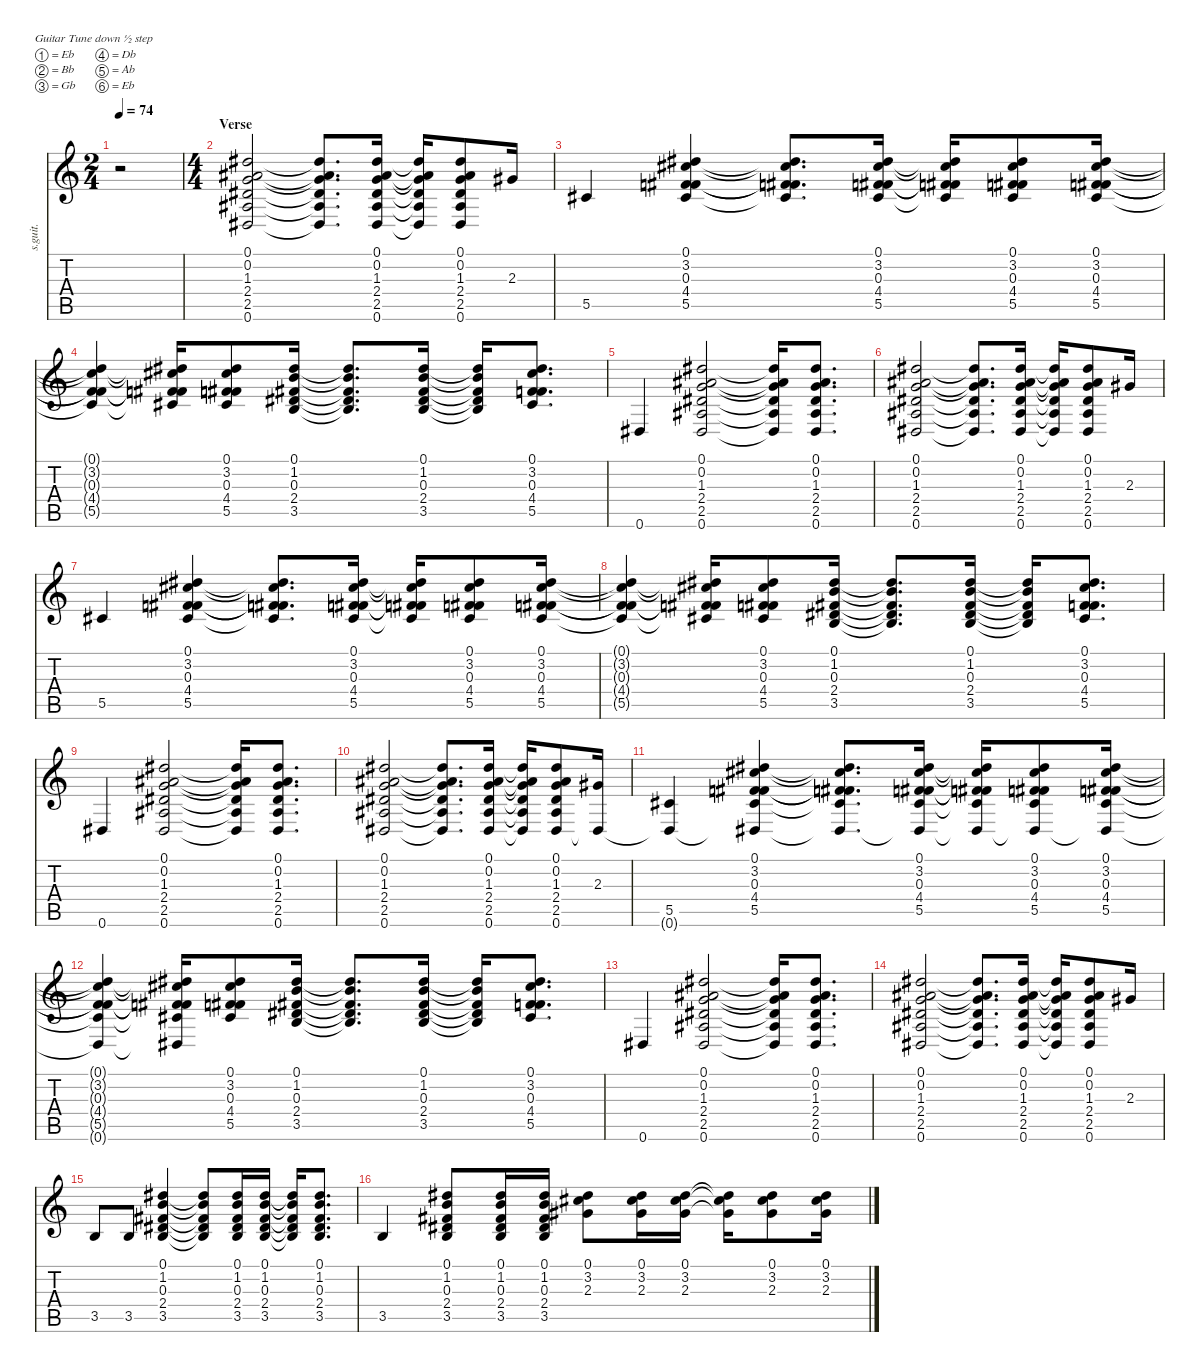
\defaultSystemsLayout 4
\hideDynamics
\bracketExtendMode nobrackets
\track ("Pat Smear" "s.guit.") {instrument acousticguitarsteel}
\staff {score tabs}
\tuning (Eb4 Bb3 Gb3 Db3 Ab2 Eb2)
\ts (2 4)
\tempo 74
\clef g2
\ks c
r.2{dy f instrument acousticguitarsteel} |
\ts (4 4)
\section ("" "Verse")
(0.1{acc #} 0.2{acc #} 1.3 2.4{acc #} 2.5{acc #} 0.6{acc #}).2 (0.1{t acc #} 0.2{t acc #} 1.3{t} 2.4{t acc #} 2.5{t acc #} 0.6{t acc #}).8{d} (0.1{acc #} 0.2{acc #} 1.3 2.4{acc #} 2.5{acc #} 0.6{acc #}).16 (0.1{t acc #} 0.2{t acc #} 1.3{t} 2.4{t acc #} 2.5{t acc #} 0.6{t acc #}).16 (0.1{acc #} 0.2{acc #} 1.3 2.4{acc #} 2.5{acc #} 0.6{acc #}).8 2.3{acc #}.16 |
5.5{acc #}.4 (0.1{acc #} 3.2{acc #} 0.3{acc #} 4.4 5.5{acc #}).4 (0.1{t acc #} 3.2{t acc #} 0.3{t acc #} 4.4{t} 5.5{t acc #}).8{d} (0.1{acc #} 3.2{acc #} 0.3{acc #} 4.4 5.5{acc #}).16 (0.1{t acc #} 3.2{t acc #} 0.3{t acc #} 4.4{t} 5.5{t acc #}).16 (0.1{acc #} 3.2{acc #} 0.3{acc #} 4.4 5.5{acc #}).8 (0.1{acc #} 3.2{acc #} 0.3{acc #} 4.4 5.5{acc #}).16 |
(0.1{t acc #} 3.2{t acc #} 0.3{t acc #} 4.4{t} 5.5{t acc #}).4 (0.1{t acc #} 3.2{t acc #} 0.3{t acc #} 4.4{t} 5.5{t acc #}).16 (0.1{acc #} 3.2{acc #} 0.3{acc #} 4.4 5.5{acc #}).8 (0.1{acc #} 1.2 0.3{acc #} 2.4{acc #} 3.5).16 (0.1{t acc #} 1.2{t} 0.3{t acc #} 2.4{t acc #} 3.5{t}).8{d} (0.1{acc #} 1.2 0.3{acc #} 2.4{acc #} 3.5).16 (0.1{t acc #} 1.2{t} 0.3{t acc #} 2.4{t acc #} 3.5{t}).16 (0.1{acc #} 3.2{acc #} 0.3{acc #} 4.4 5.5{acc #}).8{d} |
0.6{acc #}.4 (0.1{acc #} 0.2{acc #} 1.3 2.4{acc #} 2.5{acc #} 0.6{acc #}).2 (0.1{t acc #} 0.2{t acc #} 1.3{t} 2.4{t acc #} 2.5{t acc #} 0.6{t acc #}).16 (0.1{acc #} 0.2{acc #} 1.3 2.4{acc #} 2.5{acc #} 0.6{acc #}).8{d} |
(0.1{acc #} 0.2{acc #} 1.3 2.4{acc #} 2.5{acc #} 0.6{acc #}).2 (0.1{t acc #} 0.2{t acc #} 1.3{t} 2.4{t acc #} 2.5{t acc #} 0.6{t acc #}).8{d} (0.1{acc #} 0.2{acc #} 1.3 2.4{acc #} 2.5{acc #} 0.6{acc #}).16 (0.1{t acc #} 0.2{t acc #} 1.3{t} 2.4{t acc #} 2.5{t acc #} 0.6{t acc #}).16 (0.1{acc #} 0.2{acc #} 1.3 2.4{acc #} 2.5{acc #} 0.6{acc #}).8 2.3{acc #}.16 |
5.5{acc #}.4 (0.1{acc #} 3.2{acc #} 0.3{acc #} 4.4 5.5{acc #}).4 (0.1{t acc #} 3.2{t acc #} 0.3{t acc #} 4.4{t} 5.5{t acc #}).8{d} (0.1{acc #} 3.2{acc #} 0.3{acc #} 4.4 5.5{acc #}).16 (0.1{t acc #} 3.2{t acc #} 0.3{t acc #} 4.4{t} 5.5{t acc #}).16 (0.1{acc #} 3.2{acc #} 0.3{acc #} 4.4 5.5{acc #}).8 (0.1{acc #} 3.2{acc #} 0.3{acc #} 4.4 5.5{acc #}).16 |
(0.1{t acc #} 3.2{t acc #} 0.3{t acc #} 4.4{t} 5.5{t acc #}).4 (0.1{t acc #} 3.2{t acc #} 0.3{t acc #} 4.4{t} 5.5{t acc #}).16 (0.1{acc #} 3.2{acc #} 0.3{acc #} 4.4 5.5{acc #}).8 (0.1{acc #} 1.2 0.3{acc #} 2.4{acc #} 3.5).16 (0.1{t acc #} 1.2{t} 0.3{t acc #} 2.4{t acc #} 3.5{t}).8{d} (0.1{acc #} 1.2 0.3{acc #} 2.4{acc #} 3.5).16 (0.1{t acc #} 1.2{t} 0.3{t acc #} 2.4{t acc #} 3.5{t}).16 (0.1{acc #} 3.2{acc #} 0.3{acc #} 4.4 5.5{acc #}).8{d} |
0.6{acc #}.4 (0.1{acc #} 0.2{acc #} 1.3 2.4{acc #} 2.5{acc #} 0.6{acc #}).2 (0.1{t acc #} 0.2{t acc #} 1.3{t} 2.4{t acc #} 2.5{t acc #} 0.6{t acc #}).16 (0.1{acc #} 0.2{acc #} 1.3 2.4{acc #} 2.5{acc #} 0.6{acc #}).8{d} |
(0.1{acc #} 0.2{acc #} 1.3 2.4{acc #} 2.5{acc #} 0.6{acc #}).2 (0.1{t acc #} 0.2{t acc #} 1.3{t} 2.4{t acc #} 2.5{t acc #} 0.6{t acc #}).8{d} (0.1{acc #} 0.2{acc #} 1.3 2.4{acc #} 2.5{acc #} 0.6{acc #}).16 (0.1{t acc #} 0.2{t acc #} 1.3{t} 2.4{t acc #} 2.5{t acc #} 0.6{t acc #}).16 (0.1{acc #} 0.2{acc #} 1.3 2.4{acc #} 2.5{acc #} 0.6{acc #}).8 (2.3{acc #} 0.6{t acc #}).16 |
(5.5{acc #} 0.6{t acc #}).4 (0.1{acc #} 3.2{acc #} 0.3{acc #} 4.4 5.5{acc #} 0.6{t acc #}).4 (0.1{t acc #} 3.2{t acc #} 0.3{t acc #} 4.4{t} 5.5{t acc #} 0.6{t acc #}).8{d} (0.1{acc #} 3.2{acc #} 0.3{acc #} 4.4 5.5{acc #} 0.6{t acc #}).16 (0.1{t acc #} 3.2{t acc #} 0.3{t acc #} 4.4{t} 5.5{t acc #} 0.6{t acc #}).16 (0.1{acc #} 3.2{acc #} 0.3{acc #} 4.4 5.5{acc #} 0.6{t acc #}).8 (0.1{acc #} 3.2{acc #} 0.3{acc #} 4.4 5.5{acc #} 0.6{t acc #}).16 |
(0.1{t acc #} 3.2{t acc #} 0.3{t acc #} 4.4{t} 5.5{t acc #} 0.6{t acc #}).4 (0.1{t acc #} 3.2{t acc #} 0.3{t acc #} 4.4{t} 5.5{t acc #} 0.6{t acc #}).16 (0.1{acc #} 3.2{acc #} 0.3{acc #} 4.4 5.5{acc #}).8 (0.1{acc #} 1.2 0.3{acc #} 2.4{acc #} 3.5).16 (0.1{t acc #} 1.2{t} 0.3{t acc #} 2.4{t acc #} 3.5{t}).8{d} (0.1{acc #} 1.2 0.3{acc #} 2.4{acc #} 3.5).16 (0.1{t acc #} 1.2{t} 0.3{t acc #} 2.4{t acc #} 3.5{t}).16 (0.1{acc #} 3.2{acc #} 0.3{acc #} 4.4 5.5{acc #}).8{d} |
0.6{acc #}.4 (0.1{acc #} 0.2{acc #} 1.3 2.4{acc #} 2.5{acc #} 0.6{acc #}).2 (0.1{t acc #} 0.2{t acc #} 1.3{t} 2.4{t acc #} 2.5{t acc #} 0.6{t acc #}).16 (0.1{acc #} 0.2{acc #} 1.3 2.4{acc #} 2.5{acc #} 0.6{acc #}).8{d} |
(0.1{acc #} 0.2{acc #} 1.3 2.4{acc #} 2.5{acc #} 0.6{acc #}).2 (0.1{t acc #} 0.2{t acc #} 1.3{t} 2.4{t acc #} 2.5{t acc #} 0.6{t acc #}).8{d} (0.1{acc #} 0.2{acc #} 1.3 2.4{acc #} 2.5{acc #} 0.6{acc #}).16 (0.1{t acc #} 0.2{t acc #} 1.3{t} 2.4{t acc #} 2.5{t acc #} 0.6{t acc #}).16 (0.1{acc #} 0.2{acc #} 1.3 2.4{acc #} 2.5{acc #} 0.6{acc #}).8 2.3{acc #}.16 |
3.5.8 3.5.8 (0.1{acc #} 1.2 0.3{acc #} 2.4{acc #} 3.5).4 (0.1{t acc #} 1.2{t} 0.3{t acc #} 2.4{t acc #} 3.5{t}).8 (0.1{acc #} 1.2 0.3{acc #} 2.4{acc #} 3.5).16 (0.1{acc #} 1.2 0.3{acc #} 2.4{acc #} 3.5).16 (0.1{t acc #} 1.2{t} 0.3{t acc #} 2.4{t acc #} 3.5{t}).16 (0.1{acc #} 1.2 0.3{acc #} 2.4{acc #} 3.5).8{d} |
3.5.4 (0.1{acc #} 1.2 0.3{acc #} 2.4{acc #} 3.5).8 (0.1{acc #} 1.2 0.3{acc #} 2.4{acc #} 3.5).16 (0.1{acc #} 1.2 0.3{acc #} 2.4{acc #} 3.5).16 (0.1{acc #} 3.2{acc #} 2.3{acc #}).8 (0.1{acc #} 3.2{acc #} 2.3{acc #}).16 (0.1{acc #} 3.2{acc #} 2.3{acc #}).16 (0.1{t acc #} 3.2{t acc #} 2.3{t acc #}).16 (0.1{acc #} 3.2{acc #} 2.3{acc #}).8 (0.1{acc #} 3.2{acc #} 2.3{acc #}).16
